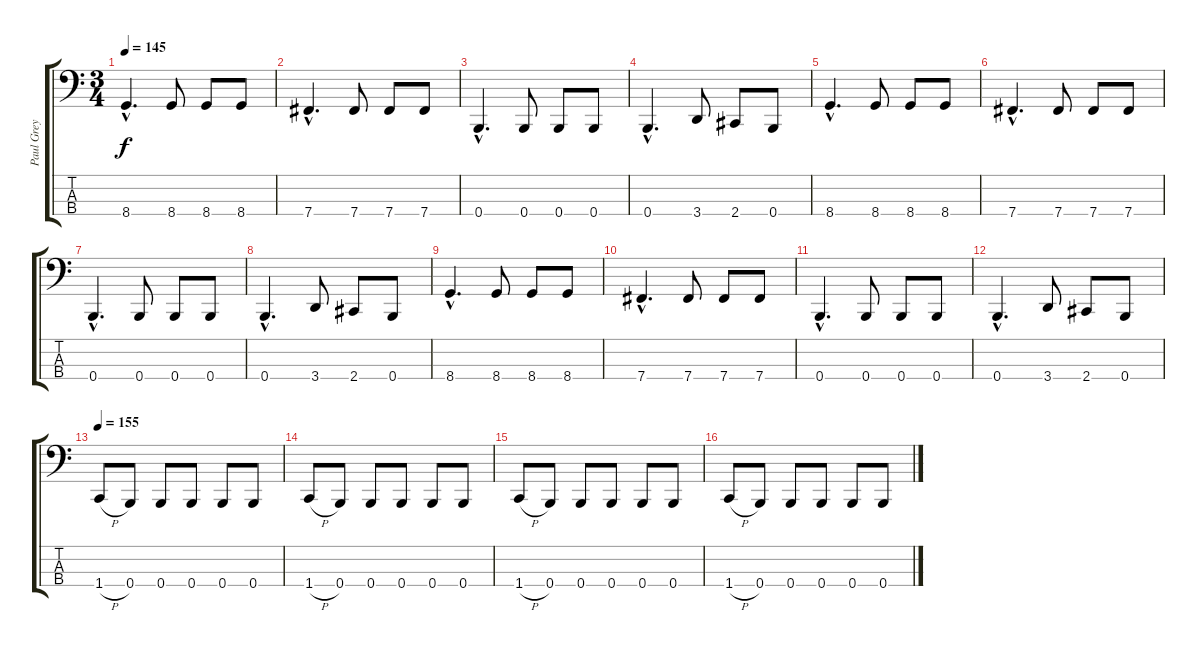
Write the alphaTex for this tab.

\track ("Paul Grey" "Paul Grey") {instrument electricbassfinger}
\staff {score tabs}
\tuning (E2 B1 Gb1 B0) {hide}
\ts (3 4)
\tempo 145
\clef f4
\ks c
8.4{hac}.4{d dy f} 8.4.8 8.4.8 8.4.8 |
7.4{hac}.4{d} 7.4.8 7.4.8 7.4.8 |
0.4{hac}.4{d} 0.4.8 0.4.8 0.4.8 |
0.4{hac}.4{d} 3.4.8 2.4.8 0.4.8 |
8.4{hac}.4{d} 8.4.8 8.4.8 8.4.8 |
7.4{hac}.4{d} 7.4.8 7.4.8 7.4.8 |
0.4{hac}.4{d} 0.4.8 0.4.8 0.4.8 |
0.4{hac}.4{d} 3.4.8 2.4.8 0.4.8 |
8.4{hac}.4{d} 8.4.8 8.4.8 8.4.8 |
7.4{hac}.4{d} 7.4.8 7.4.8 7.4.8 |
0.4{hac}.4{d} 0.4.8 0.4.8 0.4.8 |
0.4{hac}.4{d} 3.4.8 2.4.8 0.4.8 |
\tempo 155
1.4{h}.8 0.4.8 0.4.8 0.4.8 0.4.8 0.4.8 |
1.4{h}.8 0.4.8 0.4.8 0.4.8 0.4.8 0.4.8 |
1.4{h}.8 0.4.8 0.4.8 0.4.8 0.4.8 0.4.8 |
1.4{h}.8 0.4.8 0.4.8 0.4.8 0.4.8 0.4.8
